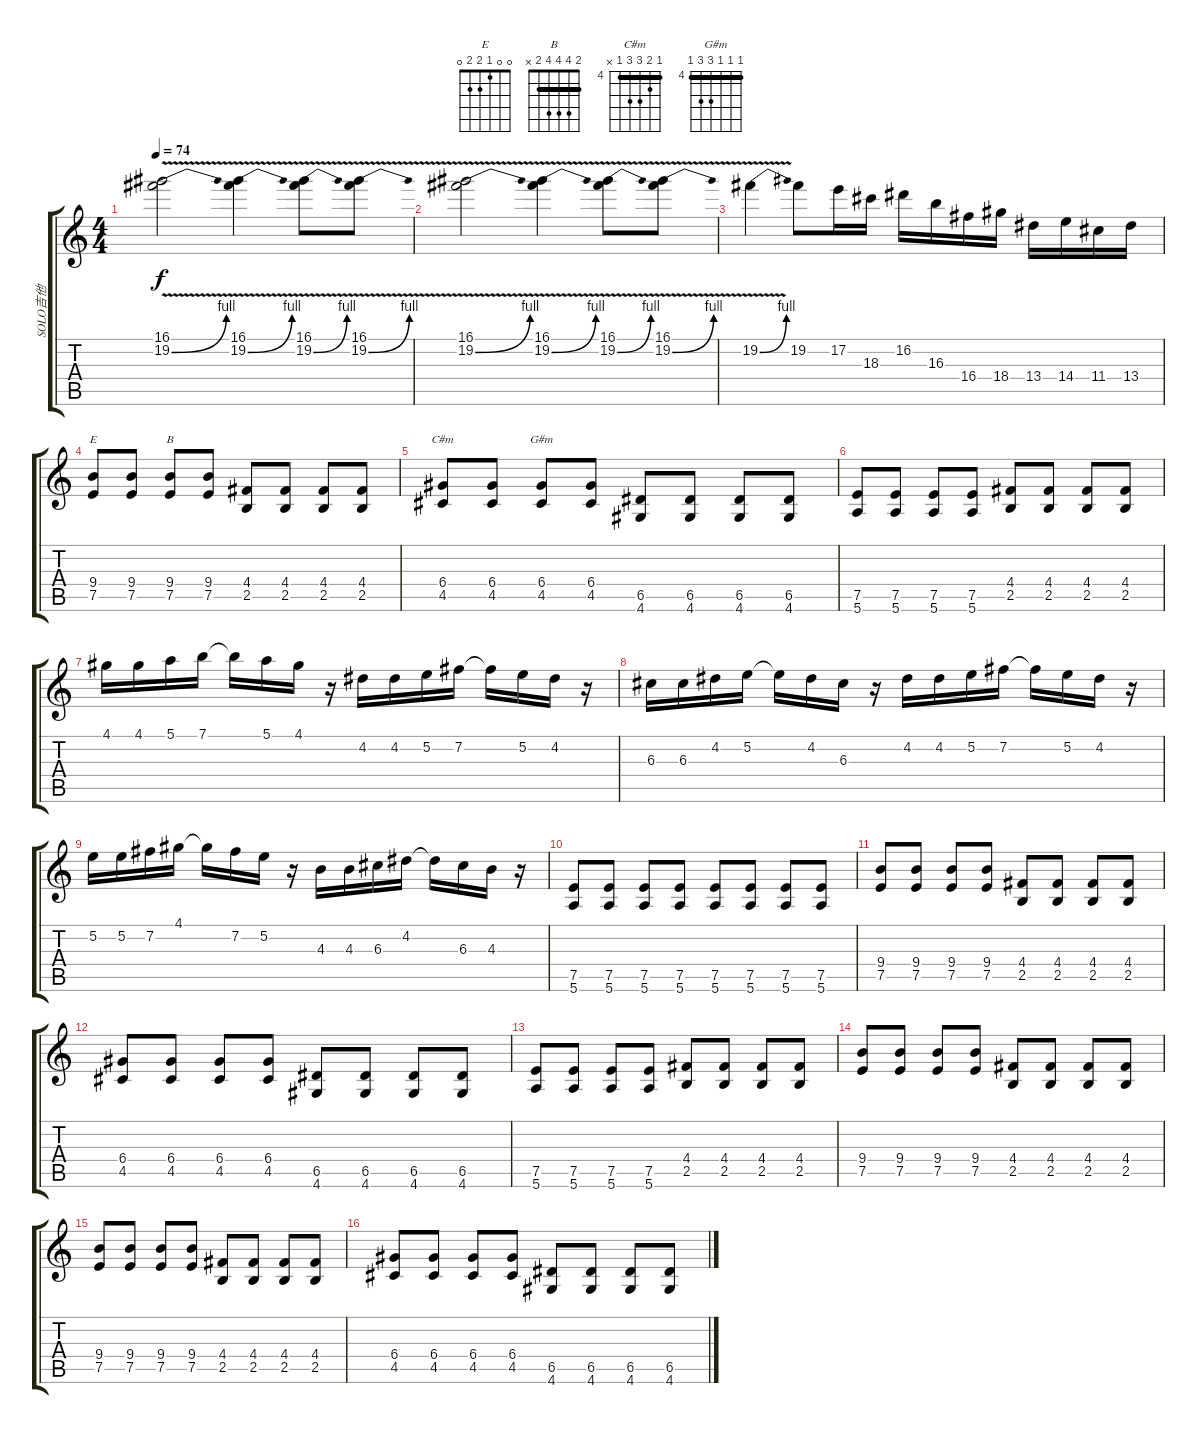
\track ("SOLO吉他" "SOLO吉他") {instrument overdrivenguitar}
\staff {score tabs}
\tuning (E4 B3 G3 D3 A2 E2) {hide}
\chord ("E" 0 0 1 2 2 0)
\chord ("B" 2 4 4 4 2 x) {barre 2}
\chord ("C#m" 4 5 6 6 4 x) {firstfret 4 barre 4}
\chord ("G#m" 4 4 4 6 6 4) {firstfret 4 barre 4}
\ts (4 4)
\tempo 74
\clef g2
\ks c
(16.1{v} 19.2{be (bend 0 0 60 4) v}).2{dy f} (16.1{v} 19.2{be (bend 0 0 60 4) v}).4 (16.1{v} 19.2{be (bend 0 0 60 4) v}).8 (16.1{v} 19.2{be (bend 0 0 60 4) v}).8 |
(16.1{v} 19.2{be (bend 0 0 60 4) v}).2 (16.1{v} 19.2{be (bend 0 0 60 4) v}).4 (16.1{v} 19.2{be (bend 0 0 60 4) v}).8 (16.1{v} 19.2{be (bend 0 0 60 4) v}).8 |
19.2{be (bend 0 0 60 4) v}.4 19.2.8 17.2.16 18.3.16 16.2.16 16.3.16 16.4.16 18.4.16 13.4.16 14.4.16 11.4.16 13.4.16 |
(9.4 7.5).8{ch "E" volume 10 instrument overdrivenguitar} (9.4 7.5).8 (9.4 7.5).8{ch "B"} (9.4 7.5).8 (4.4 2.5).8 (4.4 2.5).8 (4.4 2.5).8 (4.4 2.5).8 |
(6.4 4.5).8{ch "C#m"} (6.4 4.5).8 (6.4 4.5).8{ch "G#m"} (6.4 4.5).8 (6.5 4.6).8 (6.5 4.6).8 (6.5 4.6).8 (6.5 4.6).8 |
(7.5 5.6).8 (7.5 5.6).8 (7.5 5.6).8 (7.5 5.6).8 (4.4 2.5).8 (4.4 2.5).8 (4.4 2.5).8 (4.4 2.5).8 |
4.1.16{volume 8} 4.1.16 5.1.16 7.1.16 7.1{t}.16 5.1.16 4.1.16 r.16 4.2.16 4.2.16 5.2.16 7.2.16 7.2{t}.16 5.2.16 4.2.16 r.16 |
6.3.16 6.3.16 4.2.16 5.2.16 5.2{t}.16 4.2.16 6.3.16 r.16 4.2.16 4.2.16 5.2.16 7.2.16 7.2{t}.16 5.2.16 4.2.16 r.16 |
5.2.16 5.2.16 7.2.16 4.1.16 4.1{t}.16 7.2.16 5.2.16 r.16 4.3.16 4.3.16 6.3.16 4.2.16 4.2{t}.16 6.3.16 4.3.16 r.16 |
(7.5 5.6).8 (7.5 5.6).8 (7.5 5.6).8 (7.5 5.6).8 (7.5 5.6).8 (7.5 5.6).8 (7.5 5.6).8 (7.5 5.6).8 |
(9.4 7.5).8{volume 10 instrument overdrivenguitar} (9.4 7.5).8 (9.4 7.5).8 (9.4 7.5).8 (4.4 2.5).8 (4.4 2.5).8 (4.4 2.5).8 (4.4 2.5).8 |
(6.4 4.5).8 (6.4 4.5).8 (6.4 4.5).8 (6.4 4.5).8 (6.5 4.6).8 (6.5 4.6).8 (6.5 4.6).8 (6.5 4.6).8 |
(7.5 5.6).8 (7.5 5.6).8 (7.5 5.6).8 (7.5 5.6).8 (4.4 2.5).8 (4.4 2.5).8 (4.4 2.5).8 (4.4 2.5).8 |
(9.4 7.5).8 (9.4 7.5).8 (9.4 7.5).8 (9.4 7.5).8 (4.4 2.5).8 (4.4 2.5).8 (4.4 2.5).8 (4.4 2.5).8 |
(9.4 7.5).8{volume 10 instrument overdrivenguitar} (9.4 7.5).8 (9.4 7.5).8 (9.4 7.5).8 (4.4 2.5).8 (4.4 2.5).8 (4.4 2.5).8 (4.4 2.5).8 |
(6.4 4.5).8 (6.4 4.5).8 (6.4 4.5).8 (6.4 4.5).8 (6.5 4.6).8 (6.5 4.6).8 (6.5 4.6).8 (6.5 4.6).8
